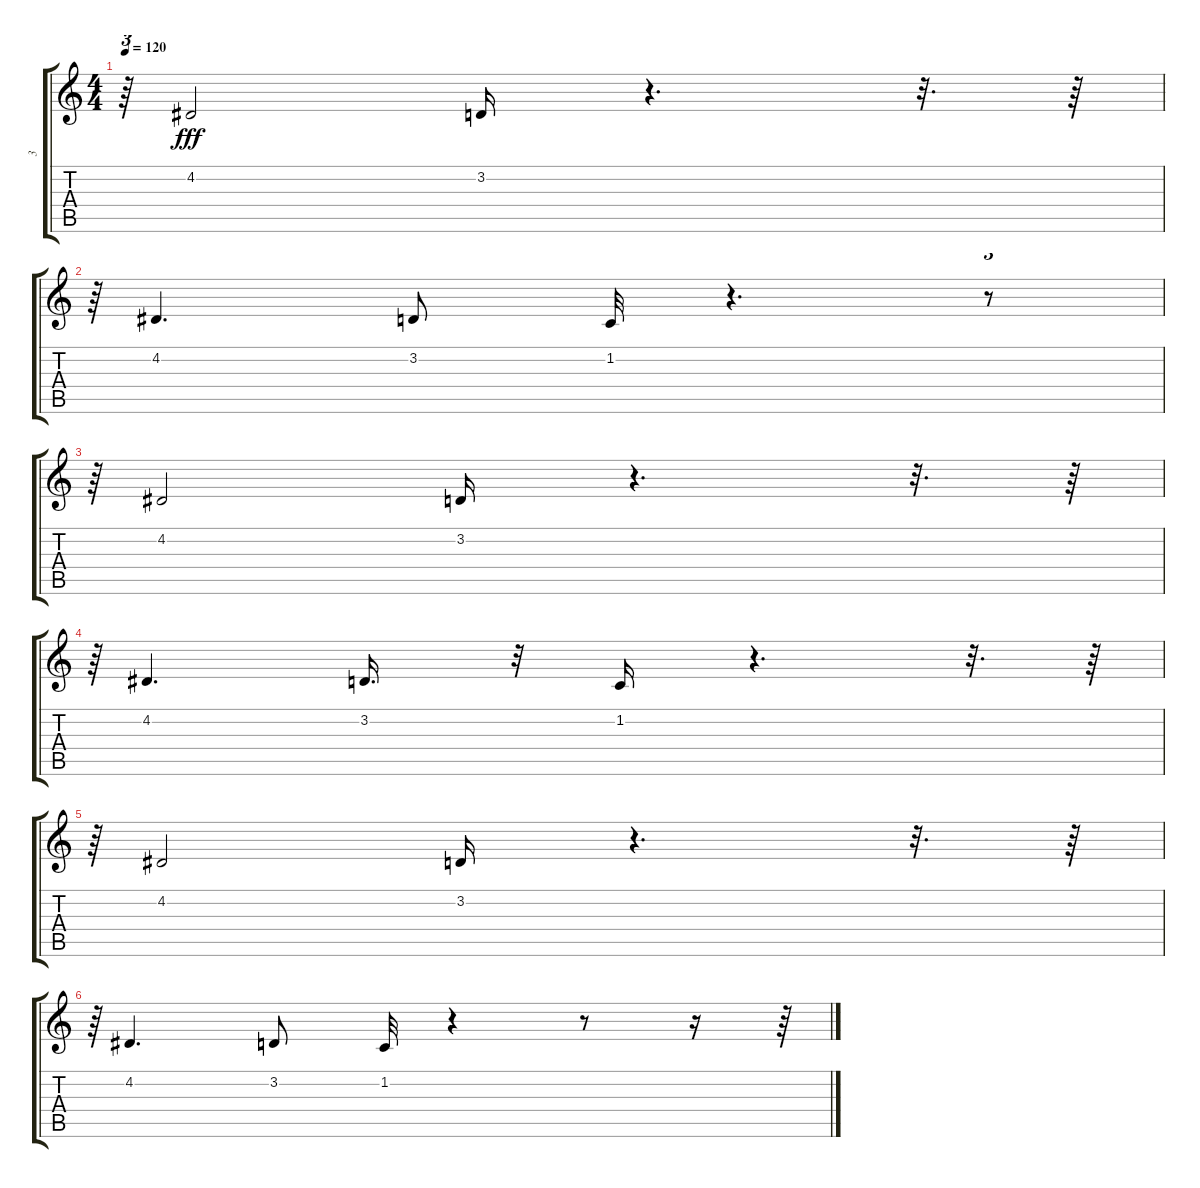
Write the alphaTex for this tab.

\track ("3" "3") {instrument lead2sawtooth}
\staff {score tabs}
\tuning (E4 B3 G3 D3 A2 E2) {hide}
\ts (4 4)
\tempo 120
\clef g2
\ks c
r.64{tu (3 2) dy fff} 4.2.2 3.2.16 r.4{d} r.32{d} r.64 |
r.64{tu (3 2)} 4.2.4{d} 3.2.8 1.2.32 r.4{d} r.8{tu (3 2)} |
r.64{tu (3 2)} 4.2.2 3.2.16 r.4{d} r.32{d} r.64 |
r.64{tu (3 2)} 4.2.4{d} 3.2.16{d} r.32 1.2.16 r.4{d} r.32{d} r.64 |
r.64{tu (3 2)} 4.2.2 3.2.16 r.4{d} r.32{d} r.64 |
r.64{tu (3 2)} 4.2.4{d} 3.2.8 1.2.32 r.4 r.8 r.16 r.64
